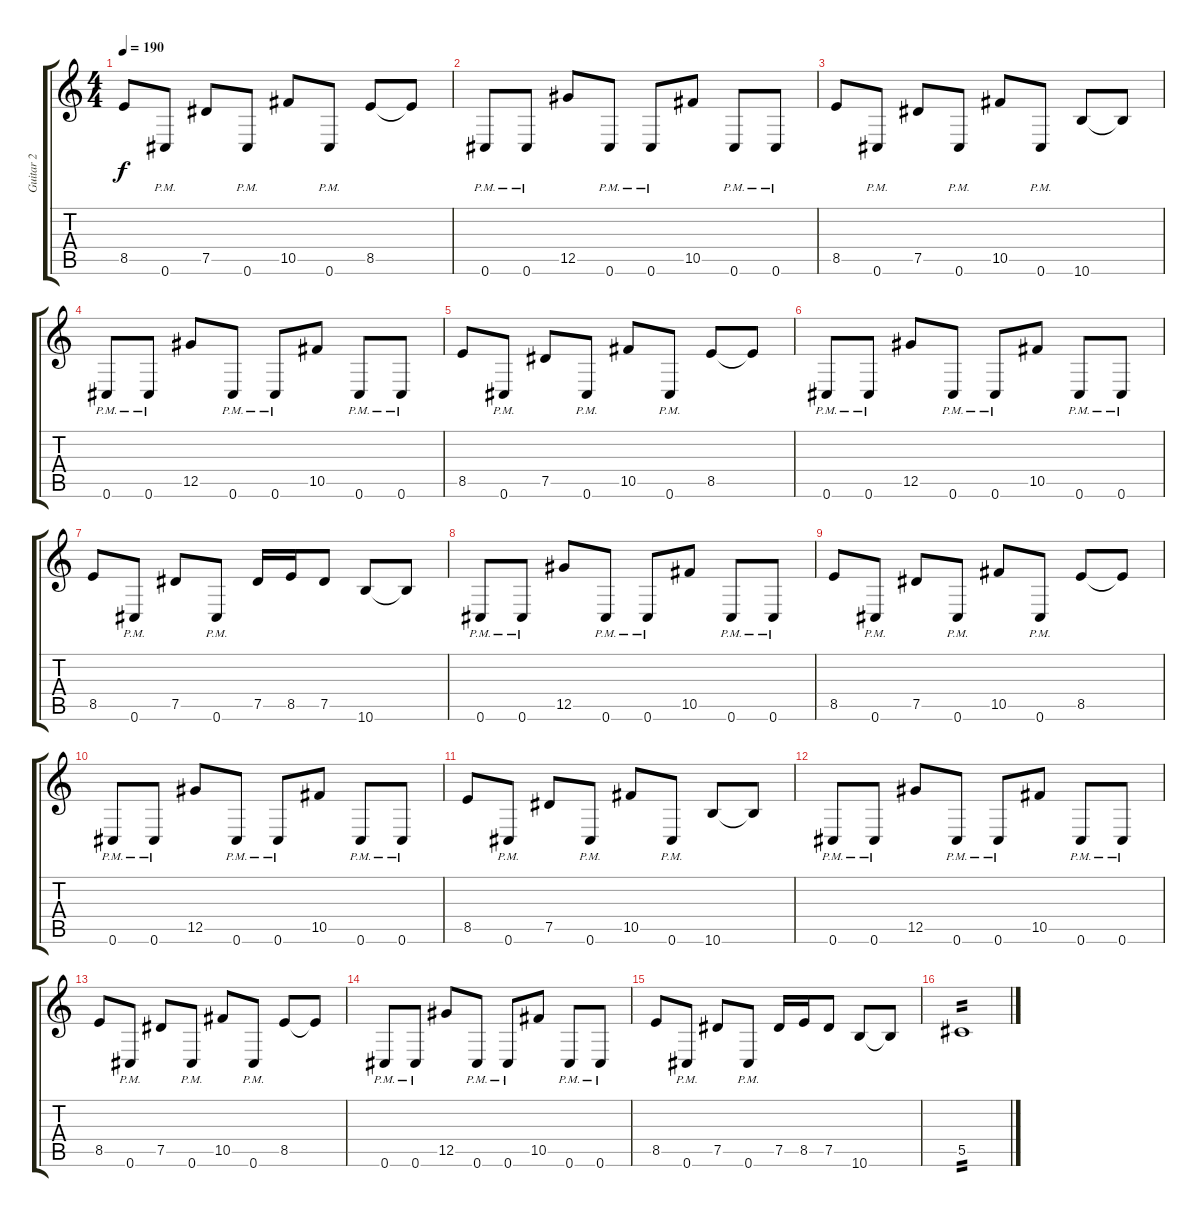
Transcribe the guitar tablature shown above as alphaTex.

\track ("Guitar 2" "Guitar 2") {instrument distortionguitar}
\staff {score tabs}
\tuning (Eb4 Bb3 Gb3 Db3 Ab2 Db2) {hide}
\ts (4 4)
\tempo 190
\clef g2
\ks c
8.5.8{dy f} 0.6{pm}.8 7.5.8 0.6{pm}.8 10.5.8 0.6{pm}.8 8.5.8 8.5{t}.8 |
0.6{pm}.8 0.6{pm}.8 12.5.8 0.6{pm}.8 0.6{pm}.8 10.5.8 0.6{pm}.8 0.6{pm}.8 |
8.5.8 0.6{pm}.8 7.5.8 0.6{pm}.8 10.5.8 0.6{pm}.8 10.6.8 10.6{t}.8 |
0.6{pm}.8 0.6{pm}.8 12.5.8 0.6{pm}.8 0.6{pm}.8 10.5.8 0.6{pm}.8 0.6{pm}.8 |
8.5.8 0.6{pm}.8 7.5.8 0.6{pm}.8 10.5.8 0.6{pm}.8 8.5.8 8.5{t}.8 |
0.6{pm}.8 0.6{pm}.8 12.5.8 0.6{pm}.8 0.6{pm}.8 10.5.8 0.6{pm}.8 0.6{pm}.8 |
8.5.8 0.6{pm}.8 7.5.8 0.6{pm}.8 7.5.16 8.5.16 7.5.8 10.6.8 10.6{t}.8 |
0.6{pm}.8 0.6{pm}.8 12.5.8 0.6{pm}.8 0.6{pm}.8 10.5.8 0.6{pm}.8 0.6{pm}.8 |
8.5.8 0.6{pm}.8 7.5.8 0.6{pm}.8 10.5.8 0.6{pm}.8 8.5.8 8.5{t}.8 |
0.6{pm}.8 0.6{pm}.8 12.5.8 0.6{pm}.8 0.6{pm}.8 10.5.8 0.6{pm}.8 0.6{pm}.8 |
8.5.8 0.6{pm}.8 7.5.8 0.6{pm}.8 10.5.8 0.6{pm}.8 10.6.8 10.6{t}.8 |
0.6{pm}.8 0.6{pm}.8 12.5.8 0.6{pm}.8 0.6{pm}.8 10.5.8 0.6{pm}.8 0.6{pm}.8 |
8.5.8 0.6{pm}.8 7.5.8 0.6{pm}.8 10.5.8 0.6{pm}.8 8.5.8 8.5{t}.8 |
0.6{pm}.8 0.6{pm}.8 12.5.8 0.6{pm}.8 0.6{pm}.8 10.5.8 0.6{pm}.8 0.6{pm}.8 |
8.5.8 0.6{pm}.8 7.5.8 0.6{pm}.8 7.5.16 8.5.16 7.5.8 10.6.8 10.6{t}.8 |
5.5.1{tp 2}
